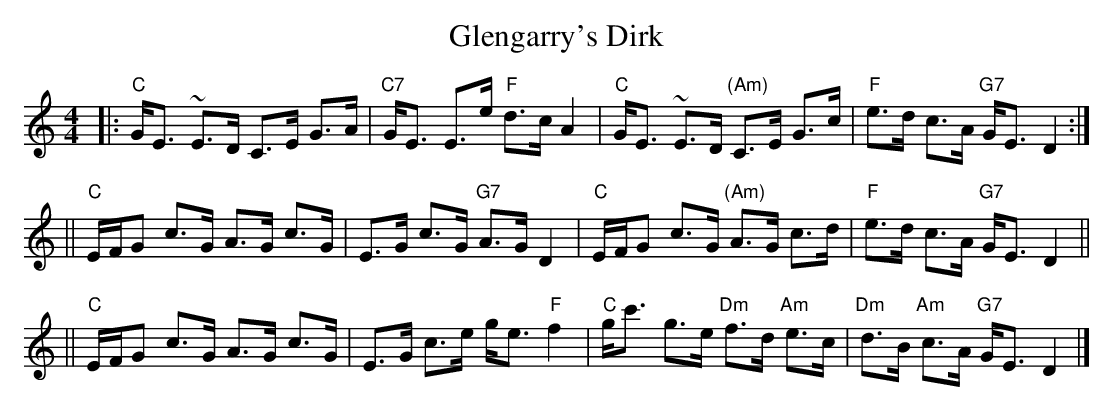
X:1
T: Glengarry's Dirk
M: 4/4
L: 1/8
K: C
|: "C"G<E ~E>D C>E G>A | "C7"G<E E>e "F"d>c A2 | "C"G<E ~E>D "(Am)"C>E G>c | "F"e>d c>A "G7"G<E D2 :|
|| "C"E/F/G c>G A>G c>G | E>G c>G "G7"A>G D2 | "C"E/F/G c>G "(Am)"A>G c>d | "F"e>d c>A "G7"G<E D2 ||
|| "C"E/F/G c>G A>G c>G | E>G c>e g<e "F"f2 | "C"g<c' g>e "Dm"f>d "Am"e>c | "Dm"d>B "Am"c>A "G7"G<E D2 |]
